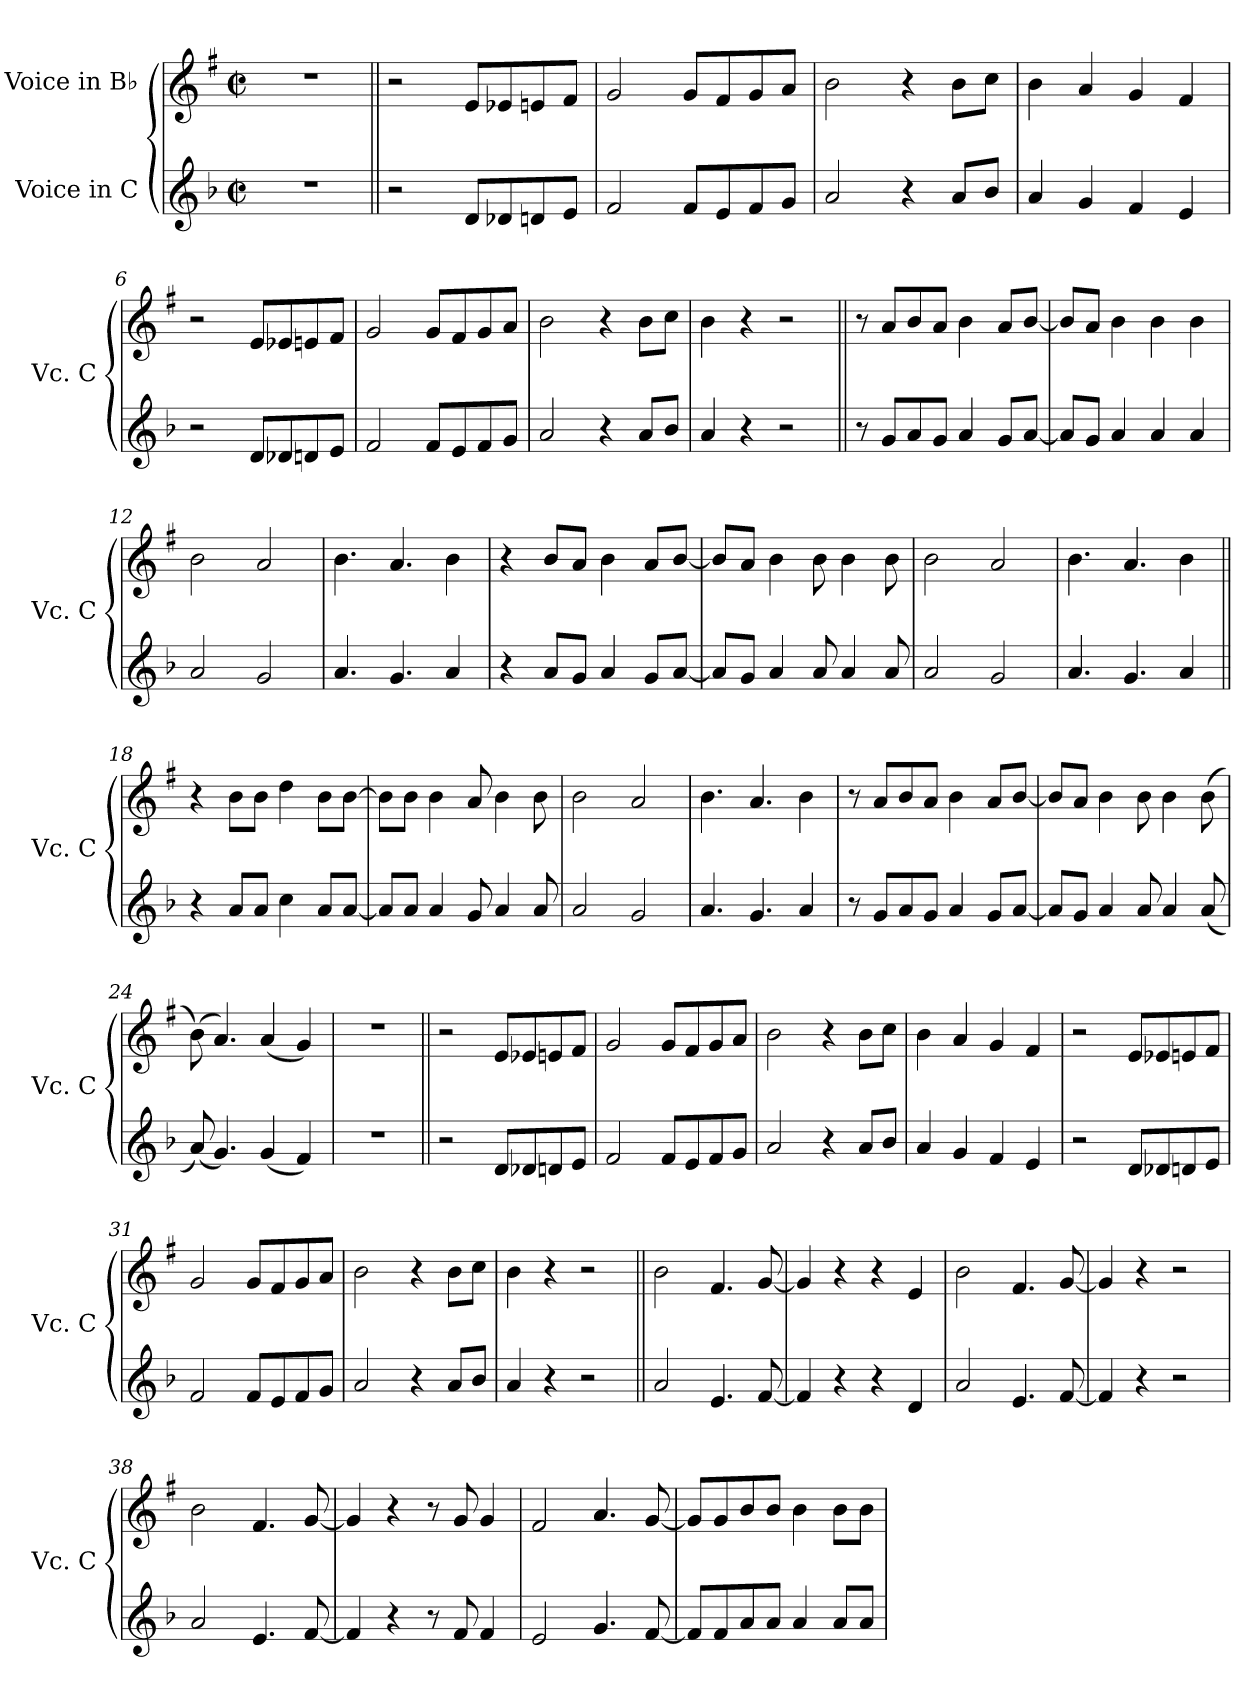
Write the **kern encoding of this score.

**kern	**kern
*part2	*part1
*staff2	*staff1
*I"Voice in C	*I"Voice in B♭
*I'Vc. C	*
*clefG2	*clefG2
*	*ITrd1c2
*k[b-]	*k[b-]
*M2/2	*M2/2
*met(c|)	*met(c|)
*MM200	*MM200
=1	=1
1r	1r
=2||	=2||
2r	2r
8d!L	8d!L
8d-X!	8d-X!
8dn!	8dn!
8e!J	8e!J
=3	=3
2f!	2f!
8f!L	8f!L
8e!	8e!
8f!	8f!
8g!J	8g!J
=4	=4
2a!	2a!
4r	4r
8a!L	8a!L
8b-!J	8b-!J
=5	=5
4a!	4a!
4g!	4g!
4f!	4f!
4e!	4e!
=6	=6
2r	2r
8d!L	8d!L
8d-X!	8d-X!
8dn!	8dn!
8e!J	8e!J
=7	=7
2f!	2f!
8f!L	8f!L
8e!	8e!
8f!	8f!
8g!J	8g!J
=8	=8
2a!	2a!
4r	4r
8a!L	8a!L
8b-!J	8b-!J
=9	=9
4a!	4a!
4r	4r
2r	2r
=10||	=10||
8r	8r
8gL	8gL
8a	8a
8gJ	8gJ
4a	4a
8gL	8gL
[8aJ	[8aJ
=11	=11
8aL]	8aL]
8gJ	8gJ
4a	4a
4a	4a
4a	4a
=12	=12
2a	2a
2g	2g
=13	=13
4.a	4.a
4.g	4.g
4a	4a
=14	=14
4r	4r
8aL	8aL
8gJ	8gJ
4a	4a
8gL	8gL
[8aJ	[8aJ
=15	=15
8aL]	8aL]
8gJ	8gJ
4a	4a
8a	8a
4a	4a
8a	8a
=16	=16
2a	2a
2g	2g
=17	=17
4.a	4.a
4.g	4.g
4a	4a
=18||	=18||
4r	4r
8aL	8aL
8aJ	8aJ
4cc	4cc
8aL	8aL
[8aJ	[8aJ
=19	=19
8aL]	8aL]
8aJ	8aJ
4a	4a
8g	8g
4a	4a
8a	8a
=20	=20
2a	2a
2g	2g
=21	=21
4.a	4.a
4.g	4.g
4a	4a
=22	=22
8r	8r
8gL	8gL
8a	8a
8gJ	8gJ
4a	4a
8gL	8gL
[8aJ	[8aJ
=23	=23
8aL]	8aL]
8gJ	8gJ
4a	4a
8a	8a
4a	4a
(<8a	(>8a
=24	=24
(<8a)	(>8a)
4.g)	4.g)
(<4g	(<4g
4f)	4f)
=25	=25
1r	1r
=26||	=26||
2r	2r
8dL	8dL
8d-X	8d-X
8dn	8dn
8eJ	8eJ
=27	=27
2f	2f
8fL	8fL
8e	8e
8f	8f
8gJ	8gJ
=28	=28
2a	2a
4r	4r
8aL	8aL
8b-J	8b-J
=29	=29
4a	4a
4g	4g
4f	4f
4e	4e
=30	=30
2r	2r
8dL	8dL
8d-X	8d-X
8dn	8dn
8eJ	8eJ
=31	=31
2f	2f
8fL	8fL
8e	8e
8f	8f
8gJ	8gJ
=32	=32
2a	2a
4r	4r
8aL	8aL
8b-J	8b-J
=33	=33
4a	4a
4r	4r
2r	2r
=34||	=34||
2a	2a
4.e	4.e
[8f	[8f
=35	=35
4f]	4f]
4r	4r
4r	4r
4d	4d
=36	=36
2a	2a
4.e	4.e
[8f	[8f
=37	=37
4f]	4f]
4r	4r
2r	2r
=38	=38
2a	2a
4.e	4.e
[8f	[8f
=39	=39
4f]	4f]
4r	4r
8r	8r
8f	8f
4f	4f
=40	=40
2e	2e
4.g	4.g
[8f	[8f
=41	=41
8fL]	8fL]
8f	8f
8a	8a
8aJ	8aJ
4a	4a
8aL	8aL
8aJ	8aJ
=	=
*-	*-
